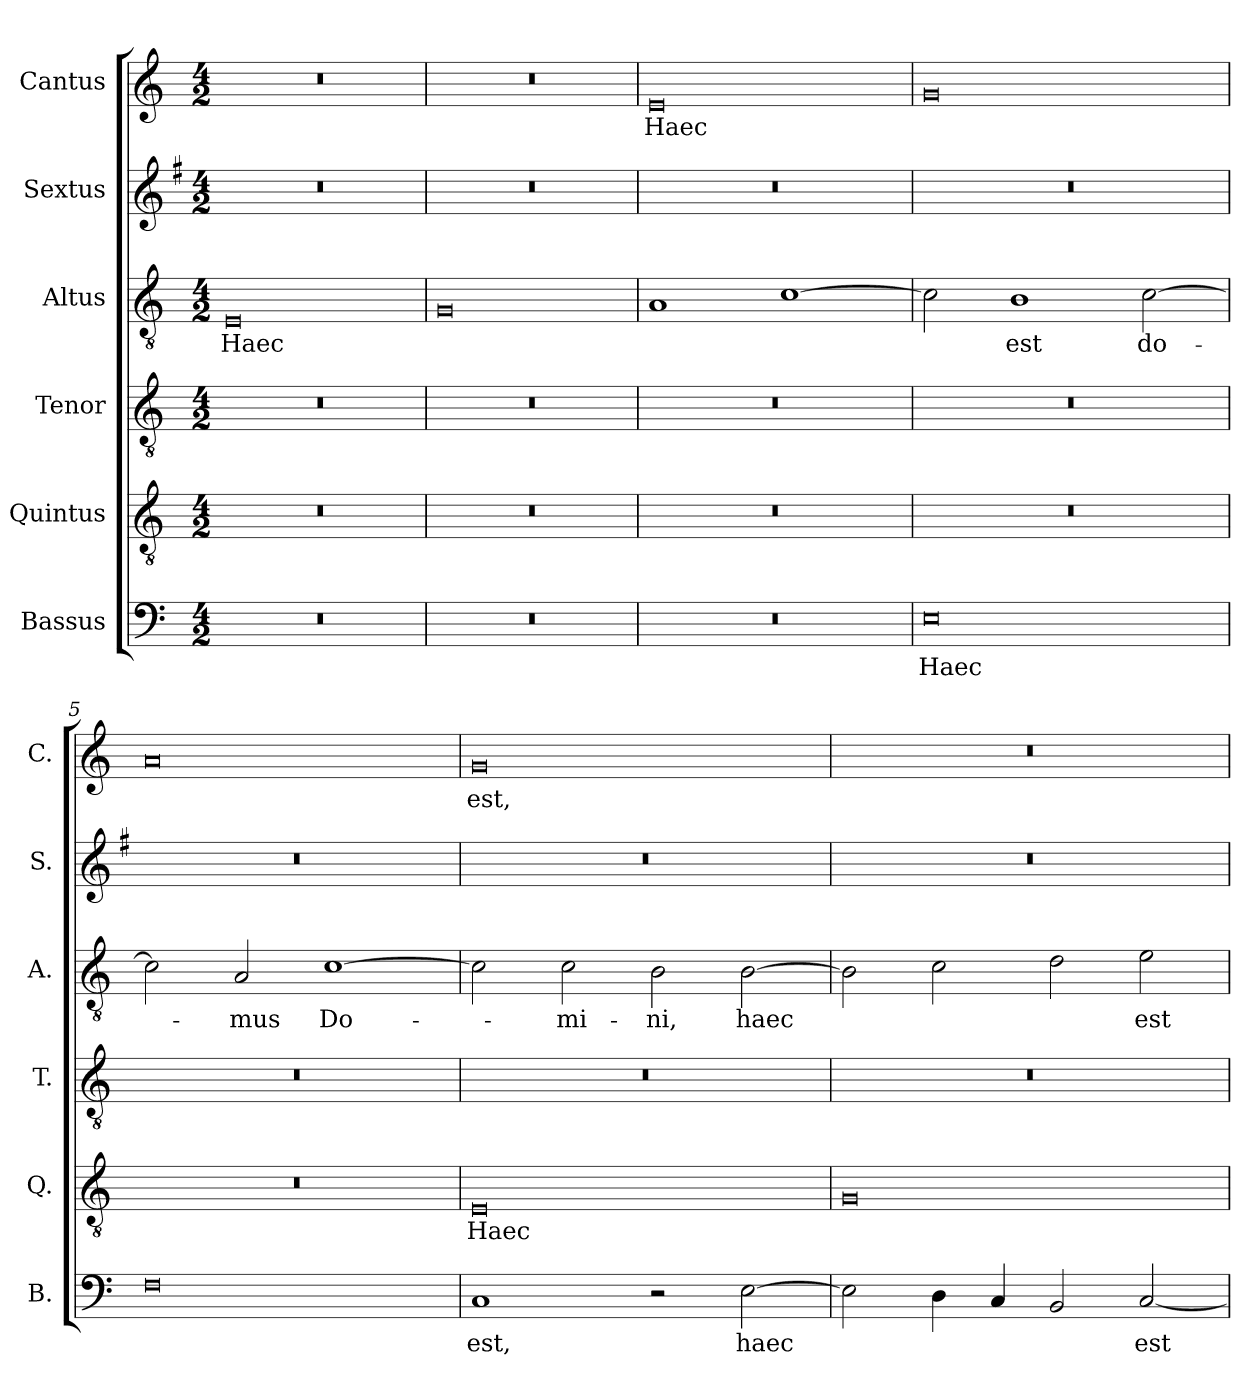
**kern	**text	**kern	**text	**kern	**kern	**text	**kern	**kern	**text
*part6	*part6	*part5	*part5	*part4	*part3	*part3	*part2	*part1	*part1
*staff6	*staff6	*staff5	*staff5	*staff4	*staff3	*staff3	*staff2	*staff1	*staff1
*I"Bassus	*	*I"Quintus	*	*I"Tenor	*I"Altus	*	*I"Sextus	*I"Cantus	*
*I'B.	*	*I'Q.	*	*I'T.	*I'A.	*	*I'S.	*I'C.	*
*clefF4	*	*clefGv2	*	*clefGv2	*clefGv2	*	*clefG2	*clefG2	*
*k[]	*	*k[]	*	*k[]	*k[]	*	*k[f#]	*k[]	*
*M4/2	*	*M4/2	*	*M4/2	*M4/2	*	*M4/2	*M4/2	*
=1	=1	=1	=1	=1	=1	=1	=1	=1	=1
0r	.	0r	.	0r	0E	Haec	0r	0r	.
=2	=2	=2	=2	=2	=2	=2	=2	=2	=2
0r	.	0r	.	0r	0G	.	0r	0r	.
=3	=3	=3	=3	=3	=3	=3	=3	=3	=3
0r	.	0r	.	0r	1A	.	0r	0e	Haec
.	.	.	.	.	[1c	.	.	.	.
=4	=4	=4	=4	=4	=4	=4	=4	=4	=4
0E	Haec	0r	.	0r	2c\]	.	0r	0g	.
.	.	.	.	.	1B	est	.	.	.
.	.	.	.	.	[2c\	do-	.	.	.
=5	=5	=5	=5	=5	=5	=5	=5	=5	=5
0F	.	0r	.	0r	2c\]	.	0r	0a	.
.	.	.	.	.	2A/	-mus	.	.	.
.	.	.	.	.	[1c	Do-	.	.	.
=6	=6	=6	=6	=6	=6	=6	=6	=6	=6
1C	est,	0E	Haec	0r	2c\]	.	0r	0g	est,
.	.	.	.	.	2c\	-mi-	.	.	.
2r	.	.	.	.	2B\	-ni,	.	.	.
[2E\	haec	.	.	.	[2B\	haec	.	.	.
=7	=7	=7	=7	=7	=7	=7	=7	=7	=7
2E\]	.	0G	.	0r	2B\]	.	0r	0r	.
4D\	.	.	.	.	2c\	.	.	.	.
4C/	.	.	.	.	.	.	.	.	.
2BB/	.	.	.	.	2d\	.	.	.	.
[2C/	est	.	.	.	2e\	est	.	.	.
=	=	=	=	=	=	=	=	=	=
*-	*-	*-	*-	*-	*-	*-	*-	*-	*-
